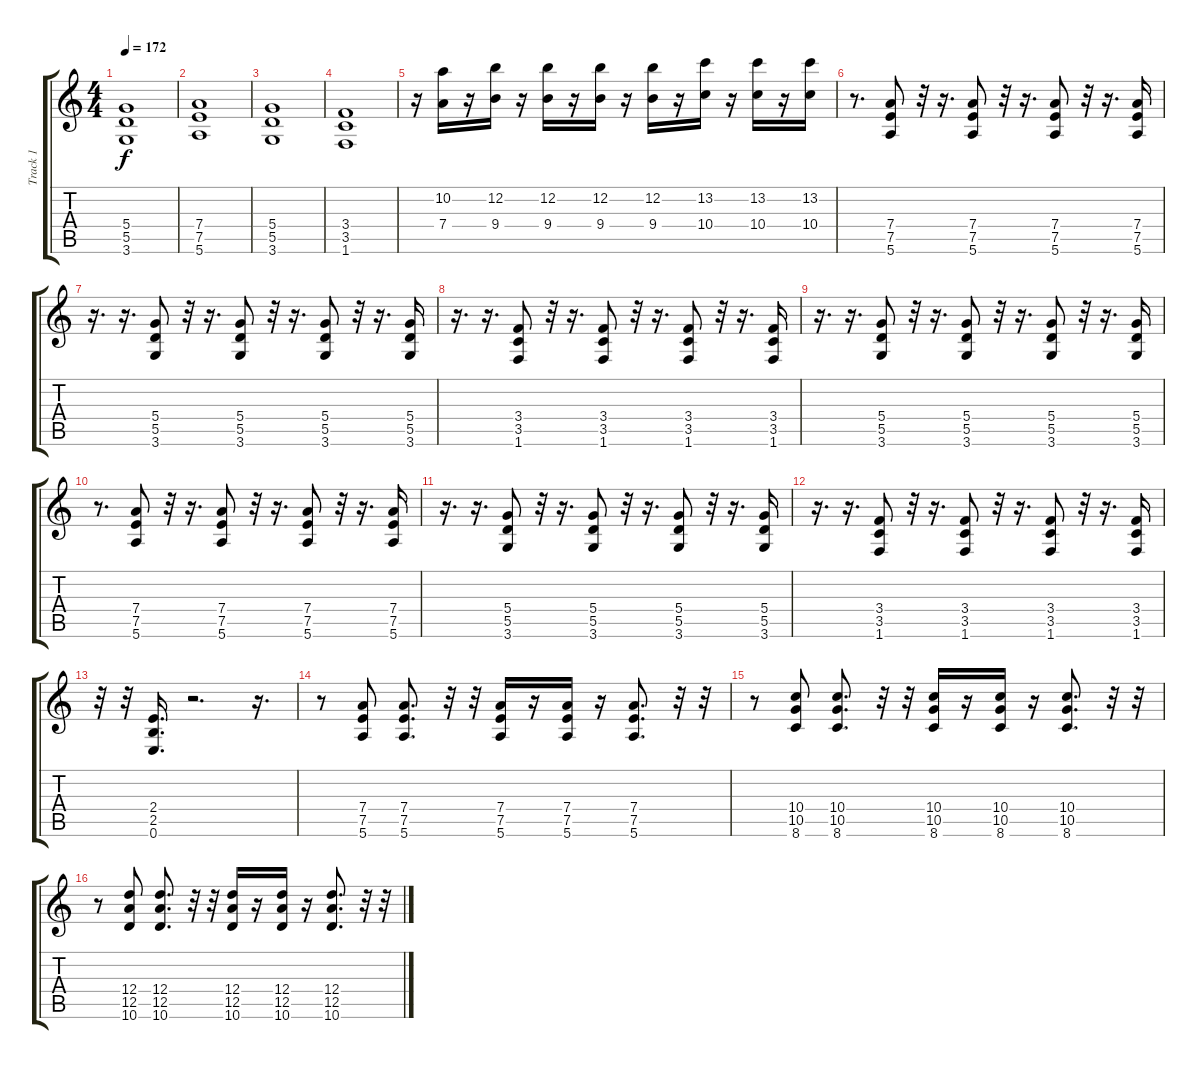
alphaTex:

\track ("Track 1" "Track 1") {instrument distortionguitar}
\staff {score tabs}
\tuning (E4 B3 G3 D3 A2 E2) {hide}
\ts (4 4)
\tempo 172
\clef g2
\ks c
(5.4 5.5 3.6).1{dy f} |
(7.4 7.5 5.6).1 |
(5.4 5.5 3.6).1 |
(3.4 3.5 1.6).1 |
r.16 (10.2 7.4).16 r.16 (12.2 9.4).16 r.16 (12.2 9.4).16 r.16 (12.2 9.4).16 r.16 (12.2 9.4).16 r.16 (13.2 10.4).16 r.16 (13.2 10.4).16 r.16 (13.2 10.4).16 |
r.8{d} (7.4 7.5 5.6).8 r.32 r.16{d} (7.4 7.5 5.6).8 r.32 r.16{d} (7.4 7.5 5.6).8 r.32 r.16{d} (7.4 7.5 5.6).16 |
r.16{d} r.16{d} (5.4 5.5 3.6).8 r.32 r.16{d} (5.4 5.5 3.6).8 r.32 r.16{d} (5.4 5.5 3.6).8 r.32 r.16{d} (5.4 5.5 3.6).16 |
r.16{d} r.16{d} (3.4 3.5 1.6).8 r.32 r.16{d} (3.4 3.5 1.6).8 r.32 r.16{d} (3.4 3.5 1.6).8 r.32 r.16{d} (3.4 3.5 1.6).16 |
r.16{d} r.16{d} (5.4 5.5 3.6).8 r.32 r.16{d} (5.4 5.5 3.6).8 r.32 r.16{d} (5.4 5.5 3.6).8 r.32 r.16{d} (5.4 5.5 3.6).16 |
r.8{d} (7.4 7.5 5.6).8 r.32 r.16{d} (7.4 7.5 5.6).8 r.32 r.16{d} (7.4 7.5 5.6).8 r.32 r.16{d} (7.4 7.5 5.6).16 |
r.16{d} r.16{d} (5.4 5.5 3.6).8 r.32 r.16{d} (5.4 5.5 3.6).8 r.32 r.16{d} (5.4 5.5 3.6).8 r.32 r.16{d} (5.4 5.5 3.6).16 |
r.16{d} r.16{d} (3.4 3.5 1.6).8 r.32 r.16{d} (3.4 3.5 1.6).8 r.32 r.16{d} (3.4 3.5 1.6).8 r.32 r.16{d} (3.4 3.5 1.6).16 |
r.32 r.32 (2.4 2.5 0.6).16{d} r.2{d} r.16{d} |
r.8 (7.4 7.5 5.6).8 (7.4 7.5 5.6).8{d} r.32 r.32 (7.4 7.5 5.6).16 r.16 (7.4 7.5 5.6).16 r.16 (7.4 7.5 5.6).8{d} r.32 r.32 |
r.8 (10.4 10.5 8.6).8 (10.4 10.5 8.6).8{d} r.32 r.32 (10.4 10.5 8.6).16 r.16 (10.4 10.5 8.6).16 r.16 (10.4 10.5 8.6).8{d} r.32 r.32 |
r.8 (12.4 12.5 10.6).8 (12.4 12.5 10.6).8{d} r.32 r.32 (12.4 12.5 10.6).16 r.16 (12.4 12.5 10.6).16 r.16 (12.4 12.5 10.6).8{d} r.32 r.32
